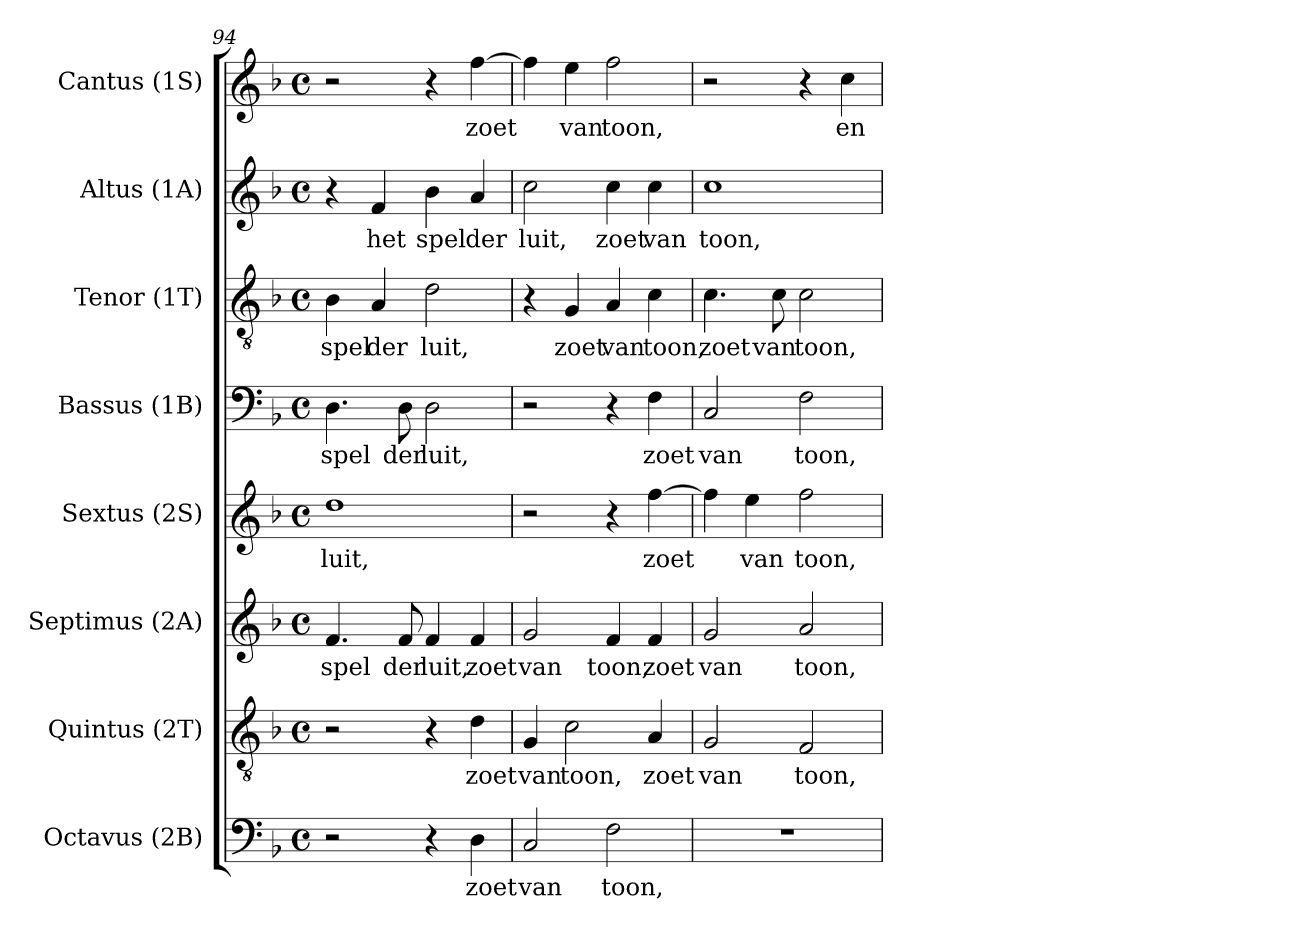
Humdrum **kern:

**kern	**text	**kern	**text	**kern	**text	**kern	**text	**kern	**text	**kern	**text	**kern	**text	**kern	**text
*part8	*part8	*part7	*part7	*part6	*part6	*part5	*part5	*part4	*part4	*part3	*part3	*part2	*part2	*part1	*part1
*staff8	*staff8	*staff7	*staff7	*staff6	*staff6	*staff5	*staff5	*staff4	*staff4	*staff3	*staff3	*staff2	*staff2	*staff1	*staff1
*I"Octavus (2B)	*	*I"Quintus (2T)	*	*I"Septimus (2A)	*	*I"Sextus (2S)	*	*I"Bassus (1B)	*	*I"Tenor (1T)	*	*I"Altus (1A)	*	*I"Cantus (1S)	*
*I'Octavus	*	*I'Quintus	*	*I'Septimus	*	*I'Sextus	*	*I'Bassus	*	*I'Tenor	*	*I'Altus	*	*I'Cantus	*
*clefF4	*	*clefGv2	*	*clefG2	*	*clefG2	*	*clefF4	*	*clefGv2	*	*clefG2	*	*clefG2	*
*k[b-]	*	*k[b-]	*	*k[b-]	*	*k[b-]	*	*k[b-]	*	*k[b-]	*	*k[b-]	*	*k[b-]	*
*F:	*	*F:	*	*F:	*	*F:	*	*F:	*	*F:	*	*F:	*	*F:	*
*M4/4	*	*M4/4	*	*M4/4	*	*M4/4	*	*M4/4	*	*M4/4	*	*M4/4	*	*M4/4	*
*met(c)	*	*met(c)	*	*met(c)	*	*met(c)	*	*met(c)	*	*met(c)	*	*met(c)	*	*met(c)	*
=94	=94	=94	=94	=94	=94	=94	=94	=94	=94	=94	=94	=94	=94	=94	=94
!	!	!	!	!	!LO:LY:b:color=#000000	!	!	!	!	!	!	!	!	!	!
!	!	!	!	!	!	!	!LO:LY:b:color=#000000	!	!	!	!	!	!	!	!
!	!	!	!	!	!	!	!	!	!LO:LY:b:color=#000000	!	!	!	!	!	!
!	!	!	!	!	!	!	!	!	!	!	!LO:LY:b:color=#000000	!	!	!	!
2r	.	2r	.	4.fi/	spel	1ddi	luit,	4.Di\	spel	4B-i\	spel	4r	.	2r	.
!	!	!	!	!	!	!	!	!	!	!	!LO:LY:b:color=#000000	!	!	!	!
!	!	!	!	!	!	!	!	!	!	!	!	!	!LO:LY:b:color=#000000	!	!
.	.	.	.	.	.	.	.	.	.	4Ai/	der	4fi/	het	.	.
!	!	!	!	!	!LO:LY:b:color=#000000	!	!	!	!	!	!	!	!	!	!
!	!	!	!	!	!	!	!	!	!LO:LY:b:color=#000000	!	!	!	!	!	!
.	.	.	.	8fi/	der	.	.	8Di\	der	.	.	.	.	.	.
!	!	!	!	!	!LO:LY:b:color=#000000	!	!	!	!	!	!	!	!	!	!
!	!	!	!	!	!	!	!	!	!LO:LY:b:color=#000000	!	!	!	!	!	!
!	!	!	!	!	!	!	!	!	!	!	!LO:LY:b:color=#000000	!	!	!	!
!	!	!	!	!	!	!	!	!	!	!	!	!	!LO:LY:b:color=#000000	!	!
4r	.	4r	.	4fi/	luit,	.	.	2Di\	luit,	2di\	luit,	4b-i\	spel	4r	.
!	!LO:LY:b:color=#000000	!	!	!	!	!	!	!	!	!	!	!	!	!	!
!	!	!	!LO:LY:b:color=#000000	!	!	!	!	!	!	!	!	!	!	!	!
!	!	!	!	!	!LO:LY:b:color=#000000	!	!	!	!	!	!	!	!	!	!
!	!	!	!	!	!	!	!	!	!	!	!	!	!LO:LY:b:color=#000000	!	!
!	!	!	!	!	!	!	!	!	!	!	!	!	!	!	!LO:LY:b:color=#000000
4Di\	zoet	4di\	zoet	4fi/	zoet	.	.	.	.	.	.	4ai/	der	[>4ffi\	zoet
=95	=95	=95	=95	=95	=95	=95	=95	=95	=95	=95	=95	=95	=95	=95	=95
!	!LO:LY:b:color=#000000	!	!	!	!	!	!	!	!	!	!	!	!	!	!
!	!	!	!LO:LY:b:color=#000000	!	!	!	!	!	!	!	!	!	!	!	!
!	!	!	!	!	!LO:LY:b:color=#000000	!	!	!	!	!	!	!	!	!	!
!	!	!	!	!	!	!	!	!	!	!	!	!	!LO:LY:b:color=#000000	!	!
2Ci/	van	4Gi/	van	2gi/	van	2r	.	2r	.	4r	.	2cci\	luit,	4ffi\]	.
!	!	!	!LO:LY:b:color=#000000	!	!	!	!	!	!	!	!	!	!	!	!
!	!	!	!	!	!	!	!	!	!	!	!LO:LY:b:color=#000000	!	!	!	!
!	!	!	!	!	!	!	!	!	!	!	!	!	!	!	!LO:LY:b:color=#000000
.	.	2ci\	toon,	.	.	.	.	.	.	4Gi/	zoet	.	.	4eei\	van
!	!LO:LY:b:color=#000000	!	!	!	!	!	!	!	!	!	!	!	!	!	!
!	!	!	!	!	!LO:LY:b:color=#000000	!	!	!	!	!	!	!	!	!	!
!	!	!	!	!	!	!	!	!	!	!	!LO:LY:b:color=#000000	!	!	!	!
!	!	!	!	!	!	!	!	!	!	!	!	!	!LO:LY:b:color=#000000	!	!
!	!	!	!	!	!	!	!	!	!	!	!	!	!	!	!LO:LY:b:color=#000000
2Fi\	toon,	.	.	4fi/	toon,	4r	.	4r	.	4Ai/	van	4cci\	zoet	2ffi\	toon,
!	!	!	!LO:LY:b:color=#000000	!	!	!	!	!	!	!	!	!	!	!	!
!	!	!	!	!	!LO:LY:b:color=#000000	!	!	!	!	!	!	!	!	!	!
!	!	!	!	!	!	!	!LO:LY:b:color=#000000	!	!	!	!	!	!	!	!
!	!	!	!	!	!	!	!	!	!LO:LY:b:color=#000000	!	!	!	!	!	!
!	!	!	!	!	!	!	!	!	!	!	!LO:LY:b:color=#000000	!	!	!	!
!	!	!	!	!	!	!	!	!	!	!	!	!	!LO:LY:b:color=#000000	!	!
.	.	4Ai/	zoet	4fi/	zoet	[>4ffi\	zoet	4Fi\	zoet	4ci\	toon,	4cci\	van	.	.
=96	=96	=96	=96	=96	=96	=96	=96	=96	=96	=96	=96	=96	=96	=96	=96
!	!	!	!LO:LY:b:color=#000000	!	!	!	!	!	!	!	!	!	!	!	!
!	!	!	!	!	!LO:LY:b:color=#000000	!	!	!	!	!	!	!	!	!	!
!	!	!	!	!	!	!	!	!	!LO:LY:b:color=#000000	!	!	!	!	!	!
!	!	!	!	!	!	!	!	!	!	!	!LO:LY:b:color=#000000	!	!	!	!
!	!	!	!	!	!	!	!	!	!	!	!	!	!LO:LY:b:color=#000000	!	!
1r	.	2Gi/	van	2gi/	van	4ffi\]	.	2Ci/	van	4.ci\	zoet	1cci	toon,	2r	.
!	!	!	!	!	!	!	!LO:LY:b:color=#000000	!	!	!	!	!	!	!	!
.	.	.	.	.	.	4eei\	van	.	.	.	.	.	.	.	.
!	!	!	!	!	!	!	!	!	!	!	!LO:LY:b:color=#000000	!	!	!	!
.	.	.	.	.	.	.	.	.	.	8ci\	van	.	.	.	.
!	!	!	!LO:LY:b:color=#000000	!	!	!	!	!	!	!	!	!	!	!	!
!	!	!	!	!	!LO:LY:b:color=#000000	!	!	!	!	!	!	!	!	!	!
!	!	!	!	!	!	!	!LO:LY:b:color=#000000	!	!	!	!	!	!	!	!
!	!	!	!	!	!	!	!	!	!LO:LY:b:color=#000000	!	!	!	!	!	!
!	!	!	!	!	!	!	!	!	!	!	!LO:LY:b:color=#000000	!	!	!	!
.	.	2Fi/	toon,	2ai/	toon,	2ffi\	toon,	2Fi\	toon,	2ci\	toon,	.	.	4r	.
!	!	!	!	!	!	!	!	!	!	!	!	!	!	!	!LO:LY:b:color=#000000
.	.	.	.	.	.	.	.	.	.	.	.	.	.	4cci\	en
=	=	=	=	=	=	=	=	=	=	=	=	=	=	=	=
*-	*-	*-	*-	*-	*-	*-	*-	*-	*-	*-	*-	*-	*-	*-	*-
